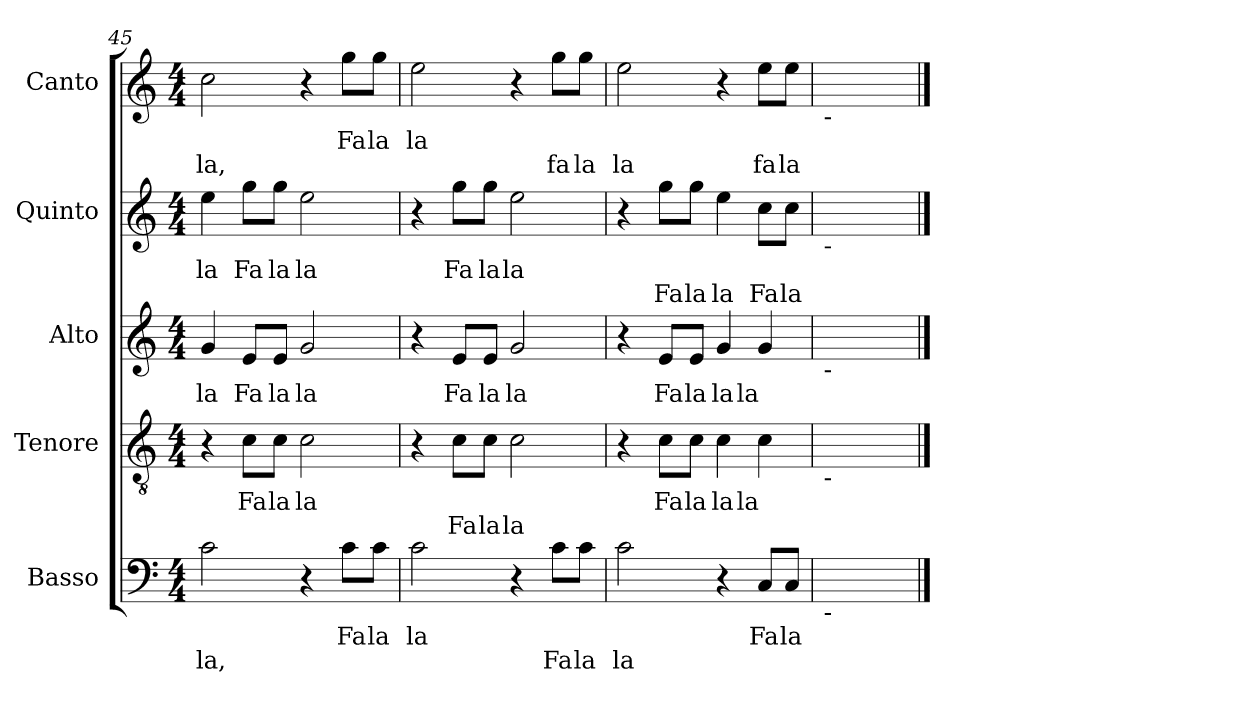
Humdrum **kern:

**kern	**text	**text	**kern	**text	**text	**kern	**text	**kern	**text	**text	**kern	**text	**text
*part5	*part5	*part5	*part4	*part4	*part4	*part3	*part3	*part2	*part2	*part2	*part1	*part1	*part1
*staff5	*staff5	*staff5	*staff4	*staff4	*staff4	*staff3	*staff3	*staff2	*staff2	*staff2	*staff1	*staff1	*staff1
*I"Basso	*	*	*I"Tenore	*	*	*I"Alto	*	*I"Quinto	*	*	*I"Canto	*	*
*clefF4	*	*	*clefGv2	*	*	*clefG2	*	*clefG2	*	*	*clefG2	*	*
*	*	*	*ITrd7c12	*	*	*	*	*	*	*	*	*	*
*k[]	*	*	*k[]	*	*	*k[]	*	*k[]	*	*	*k[]	*	*
*C:	*	*	*C:	*	*	*C:	*	*C:	*	*	*C:	*	*
*M4/4	*	*	*M4/4	*	*	*M4/4	*	*M4/4	*	*	*M4/4	*	*
=45	=45	=45	=45	=45	=45	=45	=45	=45	=45	=45	=45	=45	=45
!	!	!LO:LY:b	!	!	!	!	!LO:LY:b	!	!LO:LY:b	!	!	!	!LO:LY:b
2c	.	la,	4r	.	.	4g	la	4ee	la	.	2cc	.	la,
!	!	!	!	!LO:LY:b	!	!	!LO:LY:b	!	!LO:LY:b	!	!	!	!
.	.	.	8C\L	Fa	.	8e/L	Fa	8gg\L	Fa	.	.	.	.
!	!	!	!	!LO:LY:b	!	!	!LO:LY:b	!	!LO:LY:b	!	!	!	!
.	.	.	8C\J	la	.	8e/J	la	8gg\J	la	.	.	.	.
!	!	!	!	!LO:LY:b	!	!	!LO:LY:b	!	!LO:LY:b	!	!	!	!
4r	.	.	2C	la	.	2g	la	2ee	la	.	4r	.	.
!	!LO:LY:b	!	!	!	!	!	!	!	!	!	!	!LO:LY:b	!
8c\L	Fa	.	.	.	.	.	.	.	.	.	8gg\L	Fa	.
!	!LO:LY:b	!	!	!	!	!	!	!	!	!	!	!LO:LY:b	!
8c\J	la	.	.	.	.	.	.	.	.	.	8gg\J	la	.
=46	=46	=46	=46	=46	=46	=46	=46	=46	=46	=46	=46	=46	=46
!	!LO:LY:b	!	!	!	!	!	!	!	!	!	!	!LO:LY:b	!
2c	la	.	4r	.	.	4r	.	4r	.	.	2ee	la	.
!	!	!	!	!	!LO:LY:b	!	!LO:LY:b	!	!LO:LY:b	!	!	!	!
.	.	.	8C\L	.	Fa	8e/L	Fa	8gg\L	Fa	.	.	.	.
!	!	!	!	!	!LO:LY:b	!	!LO:LY:b	!	!LO:LY:b	!	!	!	!
.	.	.	8C\J	.	la	8e/J	la	8gg\J	la	.	.	.	.
!	!	!	!	!	!LO:LY:b	!	!LO:LY:b	!	!LO:LY:b	!	!	!	!
4r	.	.	2C	.	la	2g	la	2ee	la	.	4r	.	.
!	!	!LO:LY:b	!	!	!	!	!	!	!	!	!	!	!LO:LY:b
8c\L	.	Fa	.	.	.	.	.	.	.	.	8gg\L	.	fa
!	!	!LO:LY:b	!	!	!	!	!	!	!	!	!	!	!LO:LY:b
8c\J	.	la	.	.	.	.	.	.	.	.	8gg\J	.	la
=47	=47	=47	=47	=47	=47	=47	=47	=47	=47	=47	=47	=47	=47
!	!	!LO:LY:b	!	!	!	!	!	!	!	!	!	!	!LO:LY:b
2c	.	la	4r	.	.	4r	.	4r	.	.	2ee	.	la
!	!	!	!	!LO:LY:b	!	!	!LO:LY:b	!	!	!LO:LY:b	!	!	!
.	.	.	8C\L	Fa	.	8e/L	Fa	8gg\L	.	Fa	.	.	.
!	!	!	!	!LO:LY:b	!	!	!LO:LY:b	!	!	!LO:LY:b	!	!	!
.	.	.	8C\J	la	.	8e/J	la	8gg\J	.	la	.	.	.
!	!	!	!	!LO:LY:b	!	!	!LO:LY:b	!	!	!LO:LY:b	!	!	!
4r	.	.	4C	la	.	4g	la	4ee	.	la	4r	.	.
!	!LO:LY:b	!	!	!LO:LY:b	!	!	!LO:LY:b	!	!	!LO:LY:b	!	!	!LO:LY:b
8C/L	Fa	.	4C	la	.	4g	la	8cc\L	.	Fa	8ee\L	.	fa
!	!LO:LY:b	!	!	!	!	!	!	!	!	!LO:LY:b	!	!	!LO:LY:b
8C/J	la	.	.	.	.	.	.	8cc\J	.	la	8ee\J	.	la
=48	=48	=48	=48	=48	=48	=48	=48	=48	=48	=48	=48	=48	=48
!	!	!	!	!	!	!	!	!	!	!	!LO:TX:b:t=-	!	!
!	!	!	!	!	!	!	!	!LO:TX:b:t=-	!	!	!	!	!
!	!	!	!	!	!	!LO:TX:b:t=-	!	!	!	!	!	!	!
!	!	!	!LO:TX:b:t=-	!	!	!	!	!	!	!	!	!	!
!LO:TX:b:t=-	!	!	!	!	!	!	!	!	!	!	!	!	!
!	!LO:LY:b	!	!	!LO:LY:b	!	!	!LO:LY:b	!	!	!LO:LY:b	!	!	!LO:LY:b
1Cyy	la.	.	1Cyy	la.	.	1gyy	la.	1ccyy	.	la.	1eeyy	.	la.
==	==	==	==	==	==	==	==	==	==	==	==	==	==
*-	*-	*-	*-	*-	*-	*-	*-	*-	*-	*-	*-	*-	*-
